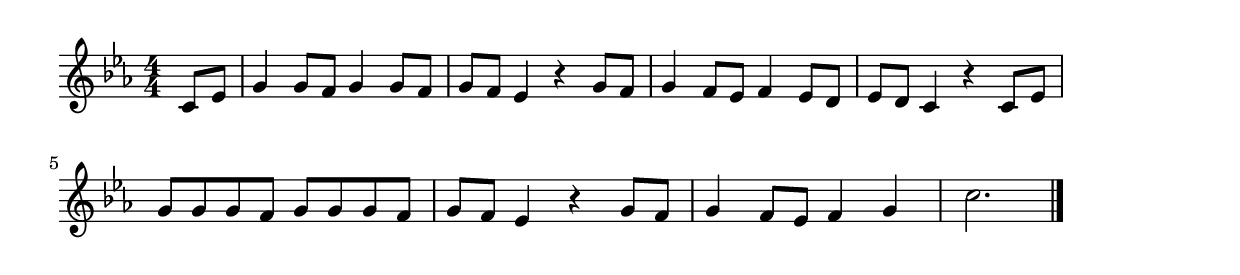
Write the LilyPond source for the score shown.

\version "2.18.2"

% 一週間(にちようびにいちばにでかけ)

\score {

\layout {
line-width = #170
indent = 0\mm
}

\relative c' {
\key c \minor
\time 4/4
\set Score.tempoHideNote = ##t
\tempo 4=120
\numericTimeSignature

\partial 4
c8 es |
g4 g8 f g4 g8 f |
g8 f es4 r g8 f |
g4 f8 es f4 es8 d |
es8 d c4 r c8 es | 
\break
g8 g g f g g g f |
g f es4 r g8 f |
g4 f8 es f4 g |
c2. 

\bar "|."
}

\midi {}

}